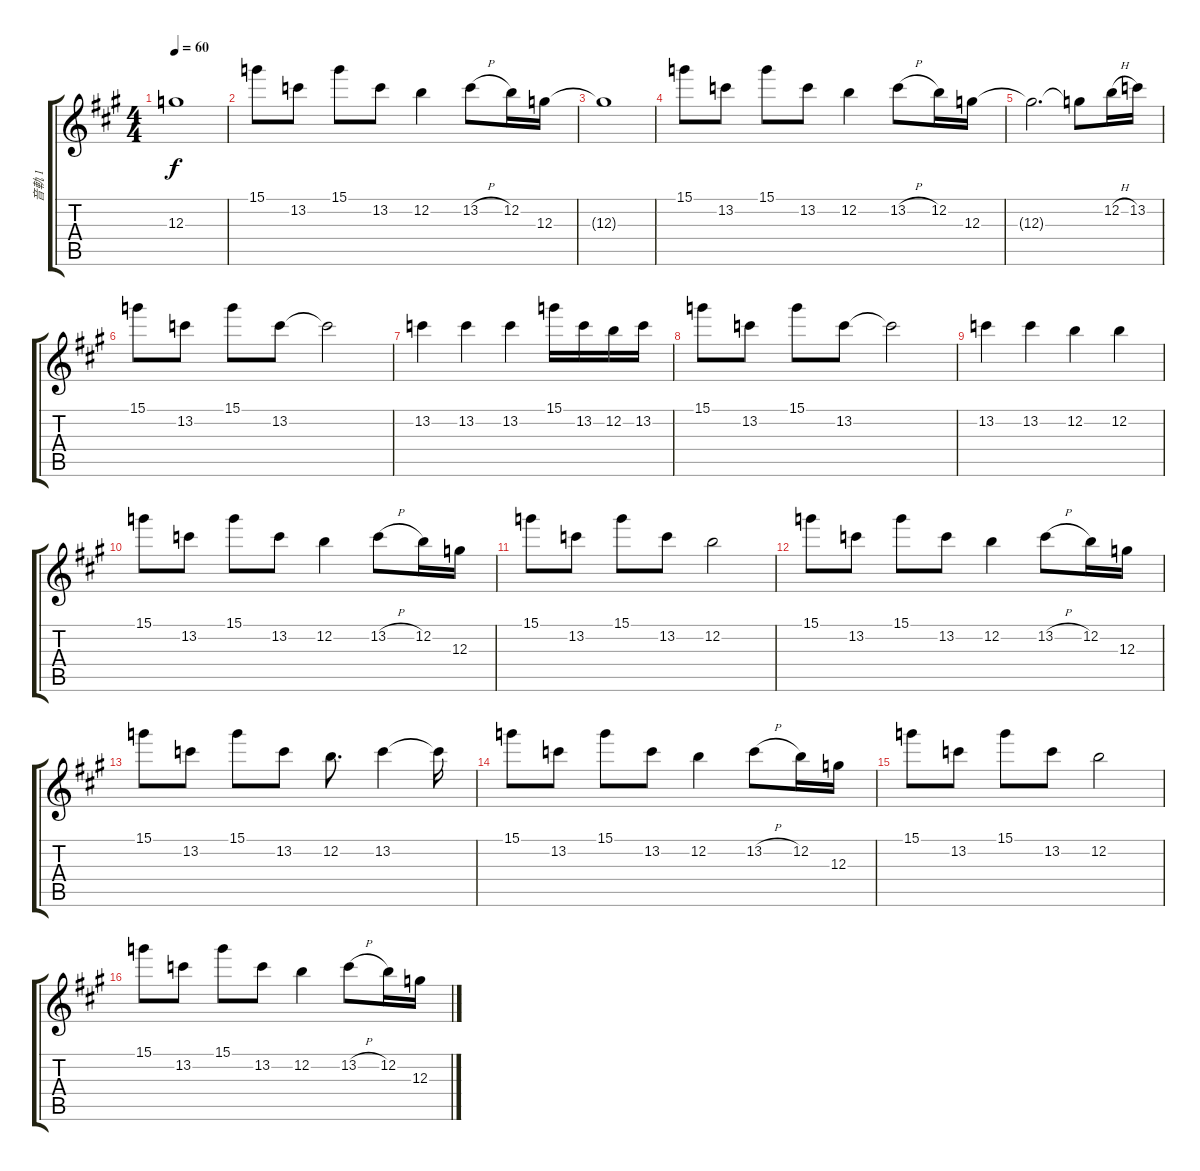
\track ("音軌 1" "音軌 1") {instrument electricguitarjazz}
\staff {score tabs}
\tuning (E4 B3 G3 D3 A2 E2) {hide}
\ts (4 4)
\tempo 60
\clef g2
\ks a
12.3{t}.1{dy f} |
15.1.8 13.2.8 15.1.8 13.2.8 12.2.4 13.2{h}.8 12.2.16 12.3.16 |
12.3{t}.1 |
15.1.8 13.2.8 15.1.8 13.2.8 12.2.4 13.2{h}.8 12.2.16 12.3.16 |
12.3{t}.2{d} 12.3{t}.8 12.2{h}.16 13.2.16 |
15.1.8 13.2.8 15.1.8 13.2.8 13.2{t}.2 |
13.2.4 13.2.4 13.2.4 15.1.16 13.2.16 12.2.16 13.2.16 |
15.1.8 13.2.8 15.1.8 13.2.8 13.2{t}.2 |
13.2.4 13.2.4 12.2.4 12.2.4 |
15.1.8 13.2.8 15.1.8 13.2.8 12.2.4 13.2{h}.8 12.2.16 12.3.16 |
15.1.8 13.2.8 15.1.8 13.2.8 12.2.2 |
15.1.8 13.2.8 15.1.8 13.2.8 12.2.4 13.2{h}.8 12.2.16 12.3.16 |
15.1.8 13.2.8 15.1.8 13.2.8 12.2.8{d} 13.2.4 13.2{t}.16 |
15.1.8 13.2.8 15.1.8 13.2.8 12.2.4 13.2{h}.8 12.2.16 12.3.16 |
15.1.8 13.2.8 15.1.8 13.2.8 12.2.2 |
15.1.8 13.2.8 15.1.8 13.2.8 12.2.4 13.2{h}.8 12.2.16 12.3.16
